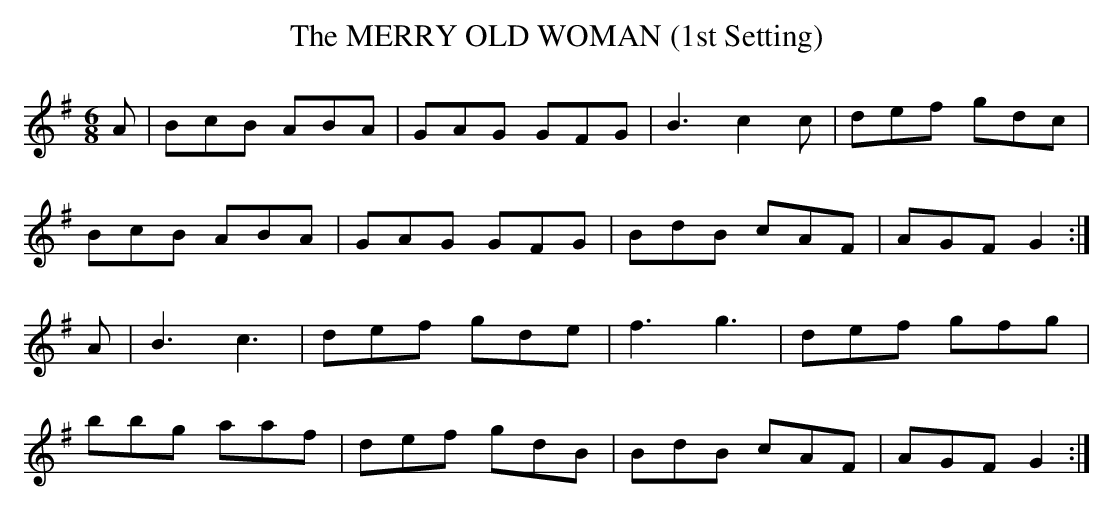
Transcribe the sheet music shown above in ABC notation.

X:1
T:MERRY OLD WOMAN (1st Setting), The
M:6/8
L:1/8
K:G
A|BcB ABA|GAG GFG|B3 c2c|def gdc|
BcB ABA|GAG GFG|BdB cAF|AGF G2 :|
A|B3 c3|def gde|f3 g3|def gfg|
bbg aaf|def gdB|BdB cAF|AGF G2 :|
